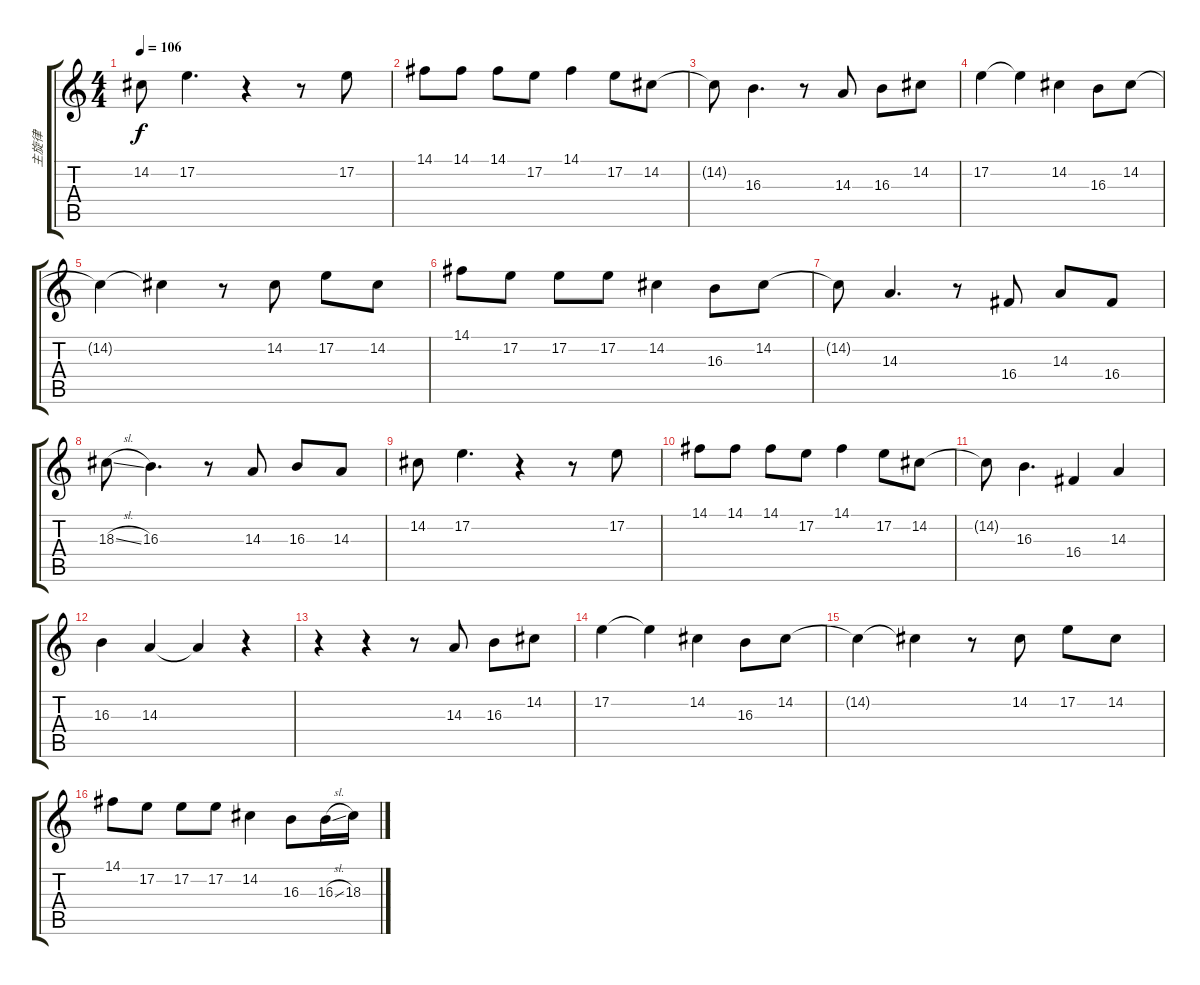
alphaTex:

\track ("主旋律" "主旋律") {instrument panflute}
\staff {score tabs}
\tuning (E4 B3 G3 D3 A2 E2) {hide}
\ts (4 4)
\tempo 106
\clef g2
\ks c
14.2.8{dy f} 17.2.4{d txt ""} r.4 r.8 17.2.8 |
14.1.8 14.1.8 14.1.8 17.2.8 14.1.4 17.2.8 14.2.8 |
14.2{t}.8 16.3.4{d} r.8 14.3.8 16.3.8 14.2.8 |
17.2.4 17.2{t}.4 14.2.4 16.3.8 14.2.8 |
14.2{t}.4 14.2{t}.4 r.8 14.2.8 17.2.8 14.2.8 |
14.1.8 17.2.8 17.2.8 17.2.8 14.2.4 16.3.8 14.2.8 |
14.2{t}.8 14.3.4{d} r.8 16.4.8 14.3.8 16.4.8 |
18.3{sl}.8 16.3.4{d} r.8 14.3.8 16.3.8 14.3.8 |
14.2.8 17.2.4{d} r.4 r.8 17.2.8 |
14.1.8 14.1.8 14.1.8 17.2.8 14.1.4 17.2.8 14.2.8 |
14.2{t}.8 16.3.4{d} 16.4.4 14.3.4 |
16.3.4 14.3.4 14.3{t}.4 r.4 |
r.4 r.4 r.8 14.3.8 16.3.8 14.2.8 |
17.2.4 17.2{t}.4 14.2.4 16.3.8 14.2.8 |
14.2{t}.4 14.2{t}.4 r.8 14.2.8 17.2.8 14.2.8 |
14.1.8 17.2.8 17.2.8 17.2.8 14.2.4 16.3.8 16.3{sl}.16 18.3.16
